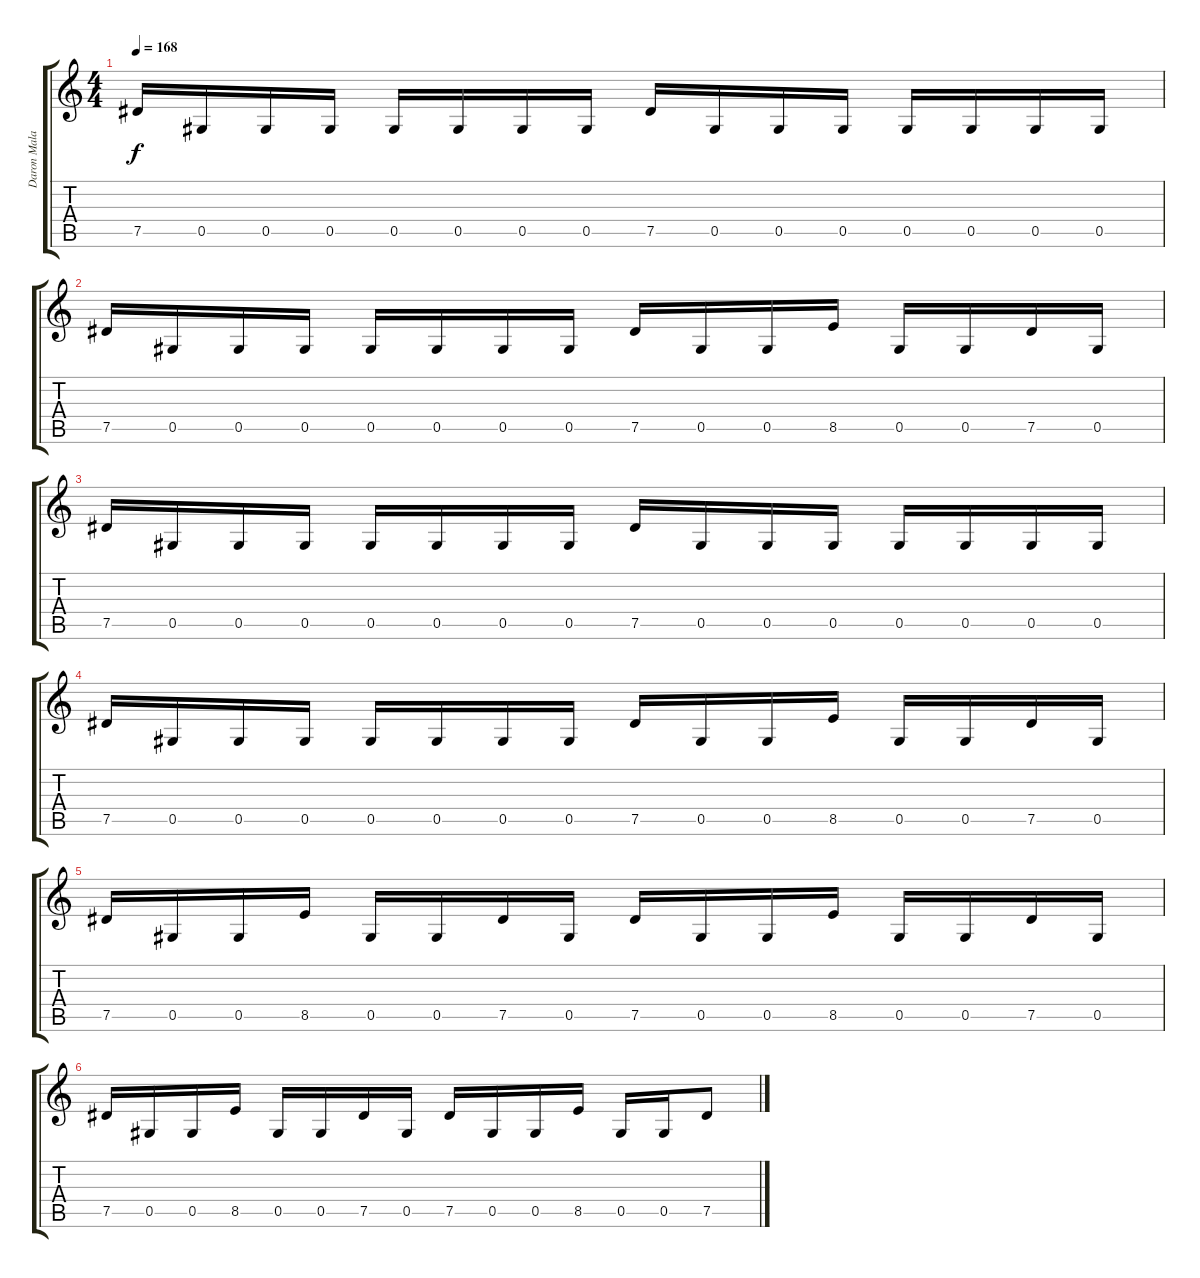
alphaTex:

\track ("Daron Malakian" "Daron Mala") {instrument distortionguitar}
\staff {score tabs}
\tuning (Eb4 Bb3 Gb3 Db3 Ab2 Db2) {hide}
\ts (4 4)
\tempo 168
\clef g2
\ks c
7.5.16{dy f} 0.5.16 0.5.16 0.5.16 0.5.16 0.5.16 0.5.16 0.5.16 7.5.16 0.5.16 0.5.16 0.5.16 0.5.16 0.5.16 0.5.16 0.5.16 |
7.5.16 0.5.16 0.5.16 0.5.16 0.5.16 0.5.16 0.5.16 0.5.16 7.5.16 0.5.16 0.5.16 8.5.16 0.5.16 0.5.16 7.5.16 0.5.16 |
7.5.16 0.5.16 0.5.16 0.5.16 0.5.16 0.5.16 0.5.16 0.5.16 7.5.16 0.5.16 0.5.16 0.5.16 0.5.16 0.5.16 0.5.16 0.5.16 |
7.5.16 0.5.16 0.5.16 0.5.16 0.5.16 0.5.16 0.5.16 0.5.16 7.5.16 0.5.16 0.5.16 8.5.16 0.5.16 0.5.16 7.5.16 0.5.16 |
7.5.16 0.5.16 0.5.16 8.5.16 0.5.16 0.5.16 7.5.16 0.5.16 7.5.16 0.5.16 0.5.16 8.5.16 0.5.16 0.5.16 7.5.16 0.5.16 |
7.5.16 0.5.16 0.5.16 8.5.16 0.5.16 0.5.16 7.5.16 0.5.16 7.5.16 0.5.16 0.5.16 8.5.16 0.5.16 0.5.16 7.5.8
